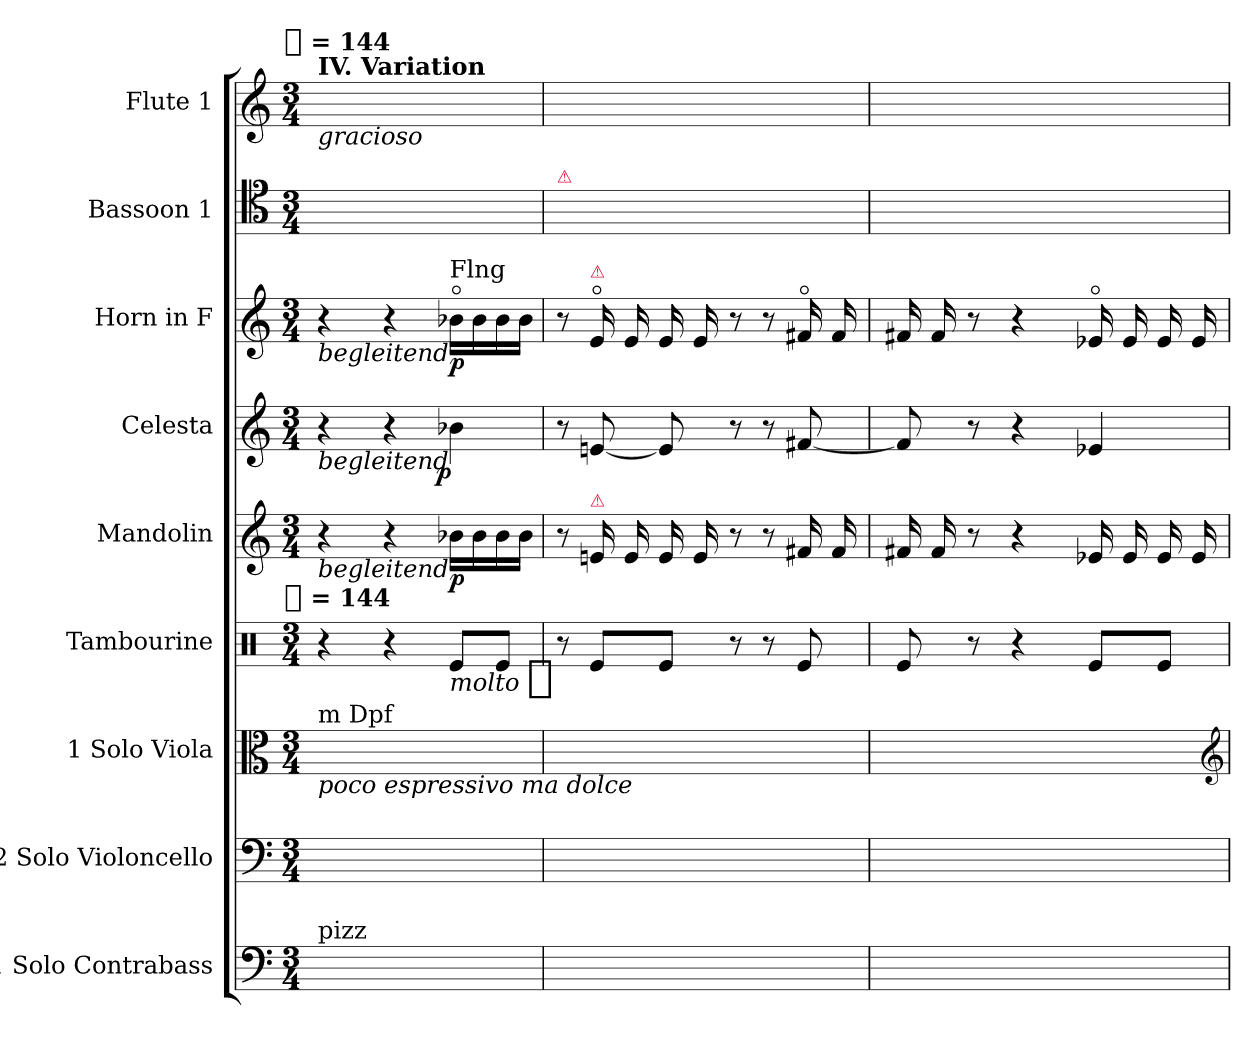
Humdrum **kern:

**kern	**kern	**kern	**kern	**dynam	**kern	**dynam	**kern	**dynam	**kern	**dynam	**kern	**kern
*part9	*part8	*part7	*part6	*part6	*part5	*part5	*part4	*part4	*part3	*part3	*part2	*part1
*staff9	*staff8	*staff7	*staff6	*staff6	*staff5	*staff5	*staff4	*staff4	*staff3	*staff3	*staff2	*staff1
*I"1 Solo Contrabass	*I"2 Solo Violoncello	*I"1 Solo Viola	*I"Tambourine	*	*I"Mandolin	*	*I"Celesta	*	*I"Horn in F	*	*I"Bassoon 1	*I"Flute 1
*I'Cb.	*I'Vc.	*I'Vla.	*I'Tamb.	*	*I'Mand.	*	*I'Cel.	*	*I'Hn.	*	*I'Bsn.	*I'Fl.
*clefF4	*clefF4	*clefC3	*clefX	*	*clefG2	*	*clefG2	*	*clefG2	*	*clefC4	*clefG2
*k[]	*k[]	*k[]	*k[]	*	*k[]	*	*k[]	*	*k[]	*	*k[]	*k[]
!!LO:TX:omd:t=[quarter] = 144
*M3/4	*M3/4	*M3/4	*M3/4	*	*M3/4	*	*M3/4	*	*M3/4	*	*M3/4	*M3/4
*MM144	*MM144	*MM144	*MM144	*	*MM144	*	*MM144	*	*MM144	*	*MM144	*MM144
=1	=1	=1	=1	=1	=1	=1	=1	=1	=1	=1	=1	=1
!	!	!	!LO:TX:t=[quarter] = 144	!	!	!	!	!	!	!	!	!
!	!	!	!	!	!	!	!	!	!	!	!	!LO:TX:b:i:t=gracioso
!	!	!	!	!	!	!	!	!	!	!	!	!LO:TX:a:B:t=IV. Variation
!	!	!	!	!	!	!	!	!	!LO:TX:b:i:t=begleitend	!	!	!
!	!	!	!	!	!	!	!LO:TX:b:i:t=begleitend	!	!	!	!	!
!	!	!	!	!	!LO:TX:b:i:t=begleitend	!	!	!	!	!	!	!
!	!	!LO:TX:b:i:t=poco espressivo ma dolce	!	!	!	!	!	!	!	!	!	!
!	!	!LO:TX:a:t=m Dpf	!	!	!	!	!	!	!	!	!	!
!LO:TX:a:t=pizz	!	!	!	!	!	!	!	!	!	!	!	!
8ryy	8ryy	2ryy	4r	.	4r	.	4r	.	4r	.	8ryy	4.ryy
8ryy	8ryy	.	.	.	.	.	.	.	.	.	8ryy	.
8ryy	8ryy	.	4r	.	4r	.	4r	.	4r	.	8ryy	.
8ryy	8ryy	.	.	.	.	.	.	.	.	.	8ryy	8ryy
!	!	!	!	!	!	!	!	!	!LO:TX:a:t=Flng	!	!	!
!	!	!	!	!LO:DY:t=molto %s	!	!	!	!LO:DY:rj	!	!	!	!
8ryy	8ryy	4ryy	8Re/L	p	16b-XLL	p	4b-X	p	16b-XoLL	p	8ryy	8ryy
.	.	.	.	.	16b-	.	.	.	16b-	.	.	.
8ryy	8ryy	.	8Re/J	.	16b-	.	.	.	16b-	.	8ryy	8ryy
.	.	.	.	.	16b-JJ	.	.	.	16b-JJ	.	.	.
=2	=2	=2	=2	=2	=2	=2	=2	=2	=2	=2	=2	=2
!	!	!	!	!	!	!	!	!	!	!	!LO:TX:a:color=crimson:t=⚠	!
8ryy	8ryy	8ryy	8r	.	8r	.	8r	.	8r	.	8ryy	4ryy
!	!	!	!	!	!	!	!	!	!LO:TX:a:color=crimson:t=⚠	!	!	!
!	!	!	!	!	!LO:TX:a:color=crimson:t=⚠	!	!	!	!	!	!	!
8ryy	8ryy	16ryy	8Re/L	.	16en	.	[8en	.	16eo	.	8ryy	.
.	.	16ryy	.	.	16e	.	.	.	16e	.	.	.
8ryy	8ryy	8ryy	8Re/J	.	16e	.	8e]	.	16e	.	8ryy	8ryy
.	.	.	.	.	16e	.	.	.	16e	.	.	.
8ryy	8ryy	8ryy	8r	.	8r	.	8r	.	8r	.	8ryy	8ryy
8ryy	8ryy	8ryy	8r	.	8r	.	8r	.	8r	.	8ryy	4ryy
8ryy	8ryy	16ryy	8Re/	.	16f#X	.	[8f#X	.	16f#Xo	.	8ryy	.
.	.	16ryy	.	.	16f#	.	.	.	16f#	.	.	.
=3	=3	=3	=3	=3	=3	=3	=3	=3	=3	=3	=3	=3
8ryy	8ryy	16ryy	8Re/	.	16f#X	.	8f#]	.	16f#X	.	8ryy	8ryy
.	.	16ryy	.	.	16f#	.	.	.	16f#	.	.	.
8ryy	8ryy	8ryy	8r	.	8r	.	8r	.	8r	.	8ryy	16ryy
.	.	.	.	.	.	.	.	.	.	.	.	16ryy
4ryy	8ryy	8ryy	4r	.	4r	.	4r	.	4r	.	8ryy	4.ryy
.	8ryy	16ryy	.	.	.	.	.	.	.	.	8ryy	.
.	.	16ryy	.	.	.	.	.	.	.	.	.	.
8ryy	8ryy	4ryy	8Re/L	.	16e-X	.	4e-X	.	16e-Xo	.	4ryy	.
.	.	.	.	.	16e-	.	.	.	16e-	.	.	.
8ryy	8ryy	.	8Re/J	.	16e-	.	.	.	16e-	.	.	8ryy
.	.	.	.	.	16e-	.	.	.	16e-	.	.	.
*	*	*clefG2	*	*	*	*	*	*	*	*	*	*
=	=	=	=	=	=	=	=	=	=	=	=	=
*-	*-	*-	*-	*-	*-	*-	*-	*-	*-	*-	*-	*-
